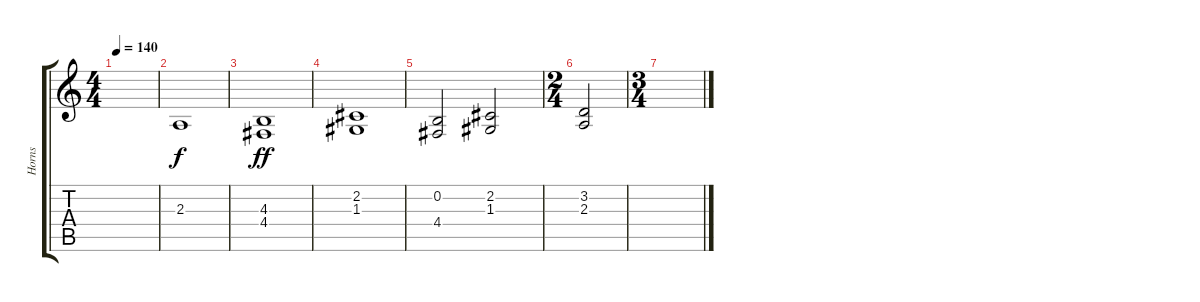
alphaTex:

\track ("Horns" "Horns") {instrument frenchhorn}
\staff {score tabs}
\tuning (E4 B3 G3 D3 A2 E2) {hide}
\ts (4 4)
\tempo 140
\clef g2
\ks c
|
2.3.1 |
(4.3 4.4).1{dy ff volume 14} |
(2.2 1.3).1 |
(0.2 4.4).2 (2.2 1.3).2 |
\ts (2 4)
(3.2 2.3).2 |
\ts (3 4)
